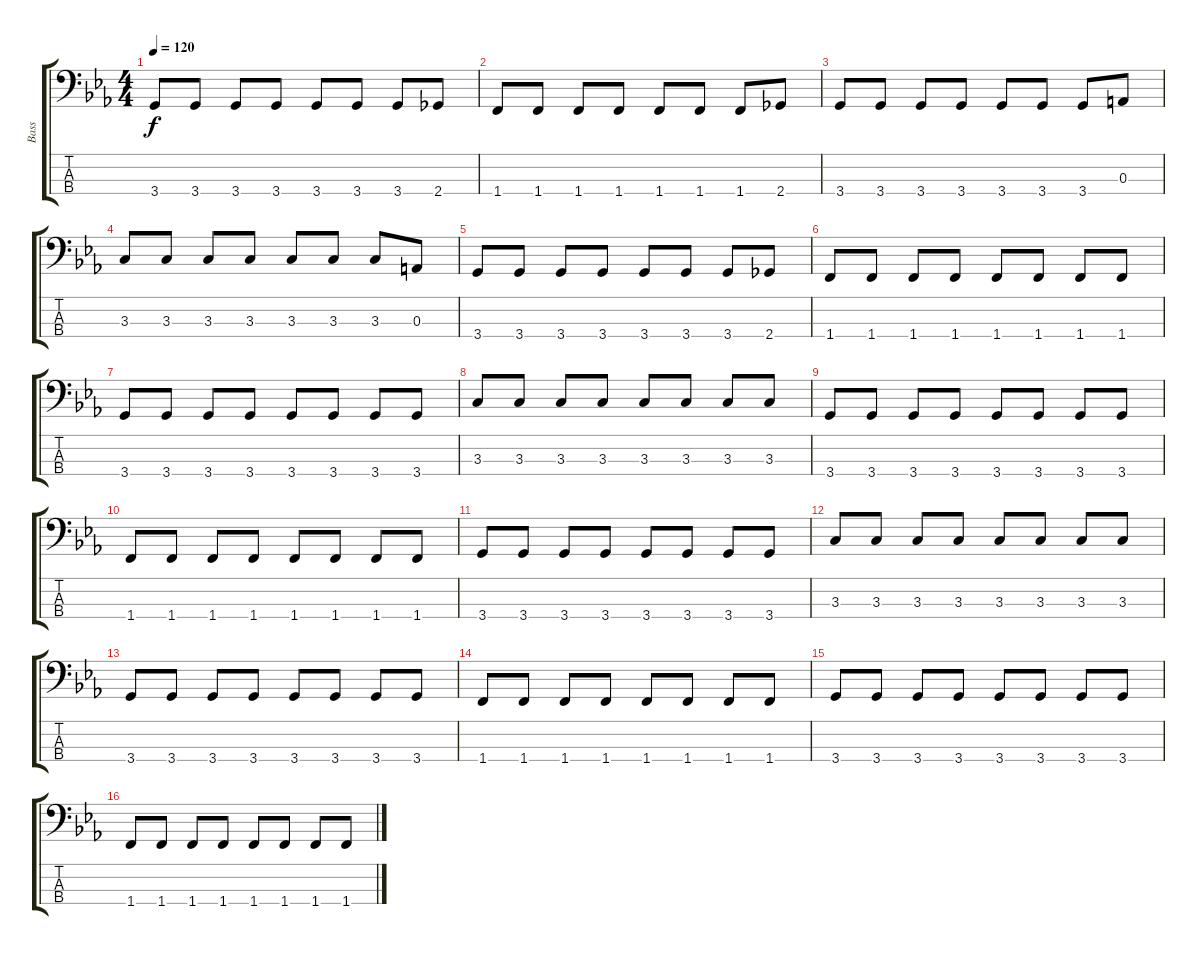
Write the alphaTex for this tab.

\track ("Bass" "Bass") {instrument electricbassfinger}
\staff {score tabs}
\tuning (G2 D2 A1 E1) {hide}
\ts (4 4)
\tempo 120
\clef f4
\ks eb
3.4.8{dy f} 3.4.8 3.4.8 3.4.8 3.4.8 3.4.8 3.4.8 2.4.8 |
1.4.8 1.4.8 1.4.8 1.4.8 1.4.8 1.4.8 1.4.8 2.4.8 |
3.4.8 3.4.8 3.4.8 3.4.8 3.4.8 3.4.8 3.4.8 0.3.8 |
3.3.8 3.3.8 3.3.8 3.3.8 3.3.8 3.3.8 3.3.8 0.3.8 |
3.4.8 3.4.8 3.4.8 3.4.8 3.4.8 3.4.8 3.4.8 2.4.8 |
1.4.8 1.4.8 1.4.8 1.4.8 1.4.8 1.4.8 1.4.8 1.4.8 |
3.4.8 3.4.8 3.4.8 3.4.8 3.4.8 3.4.8 3.4.8 3.4.8 |
3.3.8 3.3.8 3.3.8 3.3.8 3.3.8 3.3.8 3.3.8 3.3.8 |
3.4.8 3.4.8 3.4.8 3.4.8 3.4.8 3.4.8 3.4.8 3.4.8 |
1.4.8 1.4.8 1.4.8 1.4.8 1.4.8 1.4.8 1.4.8 1.4.8 |
3.4.8 3.4.8 3.4.8 3.4.8 3.4.8 3.4.8 3.4.8 3.4.8 |
3.3.8 3.3.8 3.3.8 3.3.8 3.3.8 3.3.8 3.3.8 3.3.8 |
3.4.8 3.4.8 3.4.8 3.4.8 3.4.8 3.4.8 3.4.8 3.4.8 |
1.4.8 1.4.8 1.4.8 1.4.8 1.4.8 1.4.8 1.4.8 1.4.8 |
3.4.8 3.4.8 3.4.8 3.4.8 3.4.8 3.4.8 3.4.8 3.4.8 |
1.4.8 1.4.8 1.4.8 1.4.8 1.4.8 1.4.8 1.4.8 1.4.8
